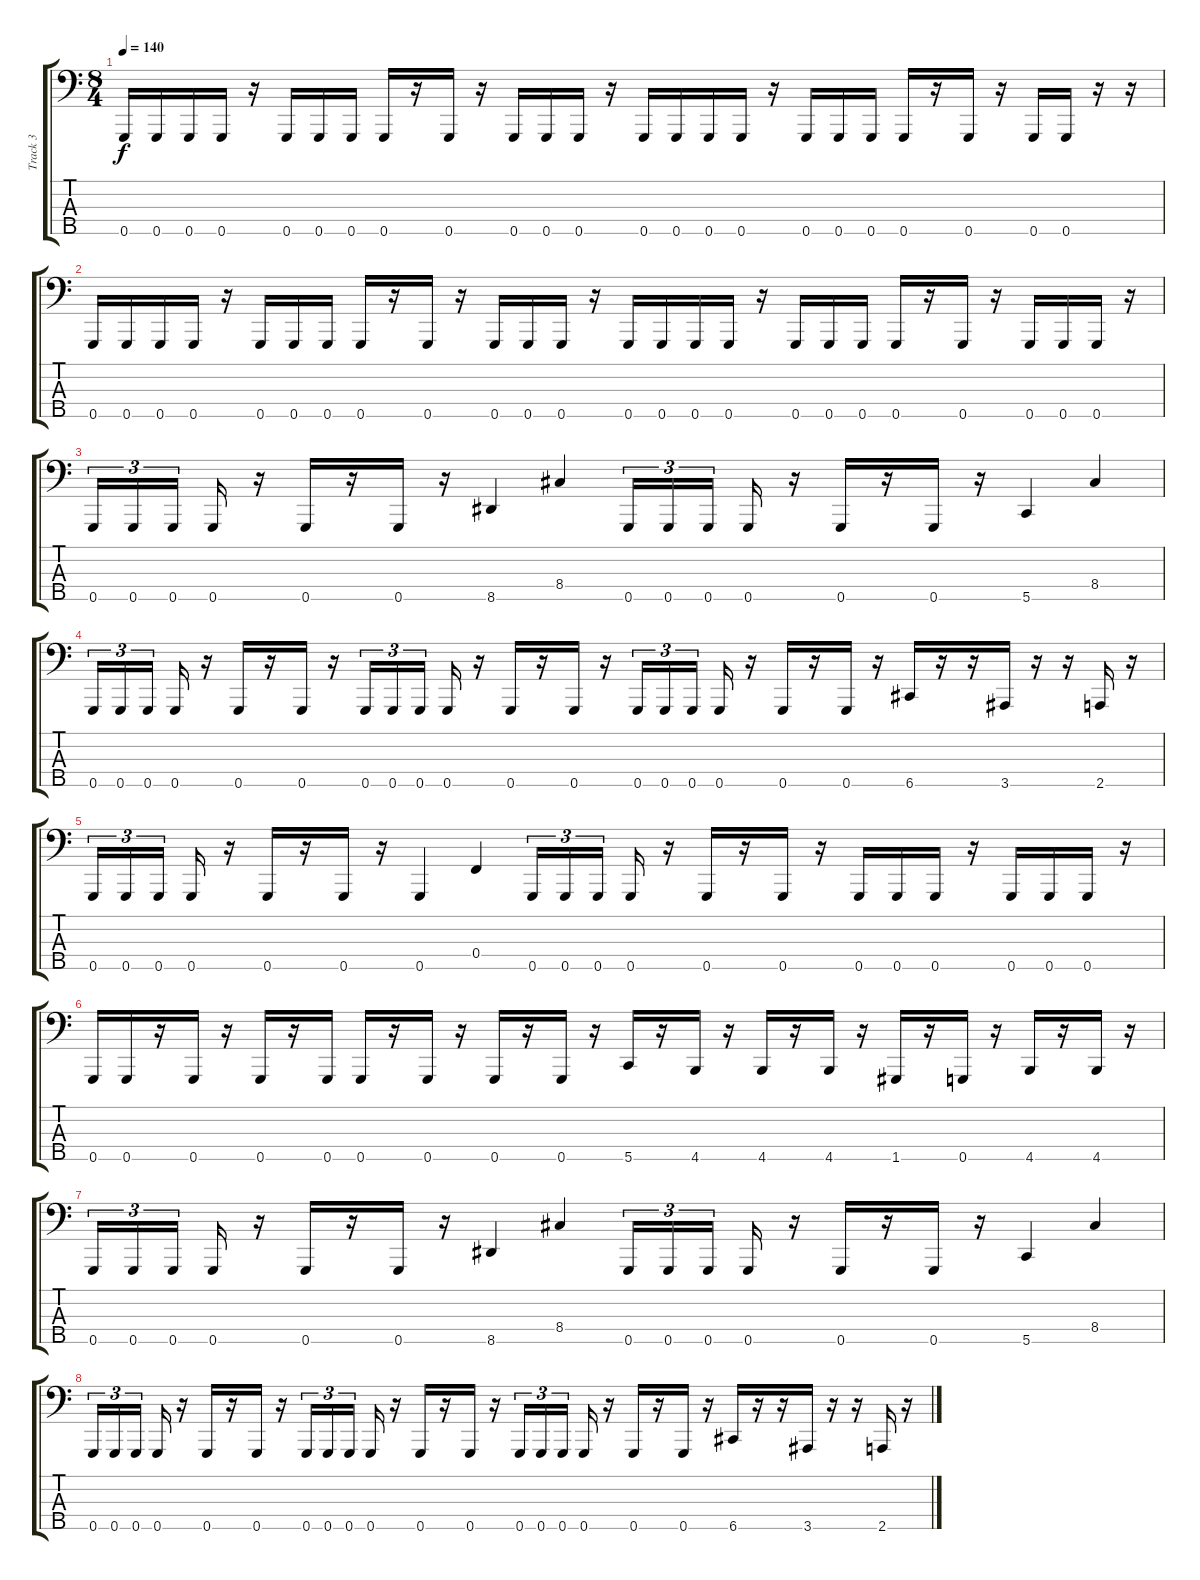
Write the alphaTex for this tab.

\track ("Track 3" "Track 3") {solo instrument electricbasspick}
\staff {score tabs}
\tuning (G2 Eb2 Bb1 F1 G0) {hide}
\ts (8 4)
\tempo 140
\clef f4
\ks c
0.5.16{dy f} 0.5.16 0.5.16 0.5.16 r.16 0.5.16 0.5.16 0.5.16 0.5.16 r.16 0.5.16 r.16 0.5.16 0.5.16 0.5.16 r.16 0.5.16 0.5.16 0.5.16 0.5.16 r.16 0.5.16 0.5.16 0.5.16 0.5.16 r.16 0.5.16 r.16 0.5.16 0.5.16 r.16 r.16 |
0.5.16 0.5.16 0.5.16 0.5.16 r.16 0.5.16 0.5.16 0.5.16 0.5.16 r.16 0.5.16 r.16 0.5.16 0.5.16 0.5.16 r.16 0.5.16 0.5.16 0.5.16 0.5.16 r.16 0.5.16 0.5.16 0.5.16 0.5.16 r.16 0.5.16 r.16 0.5.16 0.5.16 0.5.16 r.16 |
0.5.16{tu (3 2)} 0.5.16{tu (3 2)} 0.5.16{tu (3 2) beam splitsecondary} 0.5.16 r.16 0.5.16 r.16 0.5.16 r.16 8.5.4 8.4.4 0.5.16{tu (3 2)} 0.5.16{tu (3 2)} 0.5.16{tu (3 2) beam splitsecondary} 0.5.16 r.16 0.5.16 r.16 0.5.16 r.16 5.5.4 8.4.4 |
0.5.16{tu (3 2)} 0.5.16{tu (3 2)} 0.5.16{tu (3 2) beam splitsecondary} 0.5.16 r.16 0.5.16 r.16 0.5.16 r.16 0.5.16{tu (3 2)} 0.5.16{tu (3 2)} 0.5.16{tu (3 2) beam splitsecondary} 0.5.16 r.16 0.5.16 r.16 0.5.16 r.16 0.5.16{tu (3 2)} 0.5.16{tu (3 2)} 0.5.16{tu (3 2) beam splitsecondary} 0.5.16 r.16 0.5.16 r.16 0.5.16 r.16 6.5.16 r.16 r.16 3.5.16 r.16 r.16 2.5.16 r.16 |
0.5.16{tu (3 2)} 0.5.16{tu (3 2)} 0.5.16{tu (3 2) beam splitsecondary} 0.5.16 r.16 0.5.16 r.16 0.5.16 r.16 0.5.4 0.4.4 0.5.16{tu (3 2)} 0.5.16{tu (3 2)} 0.5.16{tu (3 2) beam splitsecondary} 0.5.16 r.16 0.5.16 r.16 0.5.16 r.16 0.5.16 0.5.16 0.5.16 r.16 0.5.16 0.5.16 0.5.16 r.16 |
0.5.16 0.5.16 r.16 0.5.16 r.16 0.5.16 r.16 0.5.16 0.5.16 r.16 0.5.16 r.16 0.5.16 r.16 0.5.16 r.16 5.5.16 r.16 4.5.16 r.16 4.5.16 r.16 4.5.16 r.16 1.5.16 r.16 0.5.16 r.16 4.5.16 r.16 4.5.16 r.16 |
0.5.16{tu (3 2)} 0.5.16{tu (3 2)} 0.5.16{tu (3 2) beam splitsecondary} 0.5.16 r.16 0.5.16 r.16 0.5.16 r.16 8.5.4 8.4.4 0.5.16{tu (3 2)} 0.5.16{tu (3 2)} 0.5.16{tu (3 2) beam splitsecondary} 0.5.16 r.16 0.5.16 r.16 0.5.16 r.16 5.5.4 8.4.4 |
0.5.16{tu (3 2)} 0.5.16{tu (3 2)} 0.5.16{tu (3 2) beam splitsecondary} 0.5.16 r.16 0.5.16 r.16 0.5.16 r.16 0.5.16{tu (3 2)} 0.5.16{tu (3 2)} 0.5.16{tu (3 2) beam splitsecondary} 0.5.16 r.16 0.5.16 r.16 0.5.16 r.16 0.5.16{tu (3 2)} 0.5.16{tu (3 2)} 0.5.16{tu (3 2) beam splitsecondary} 0.5.16 r.16 0.5.16 r.16 0.5.16 r.16 6.5.16 r.16 r.16 3.5.16 r.16 r.16 2.5.16 r.16
